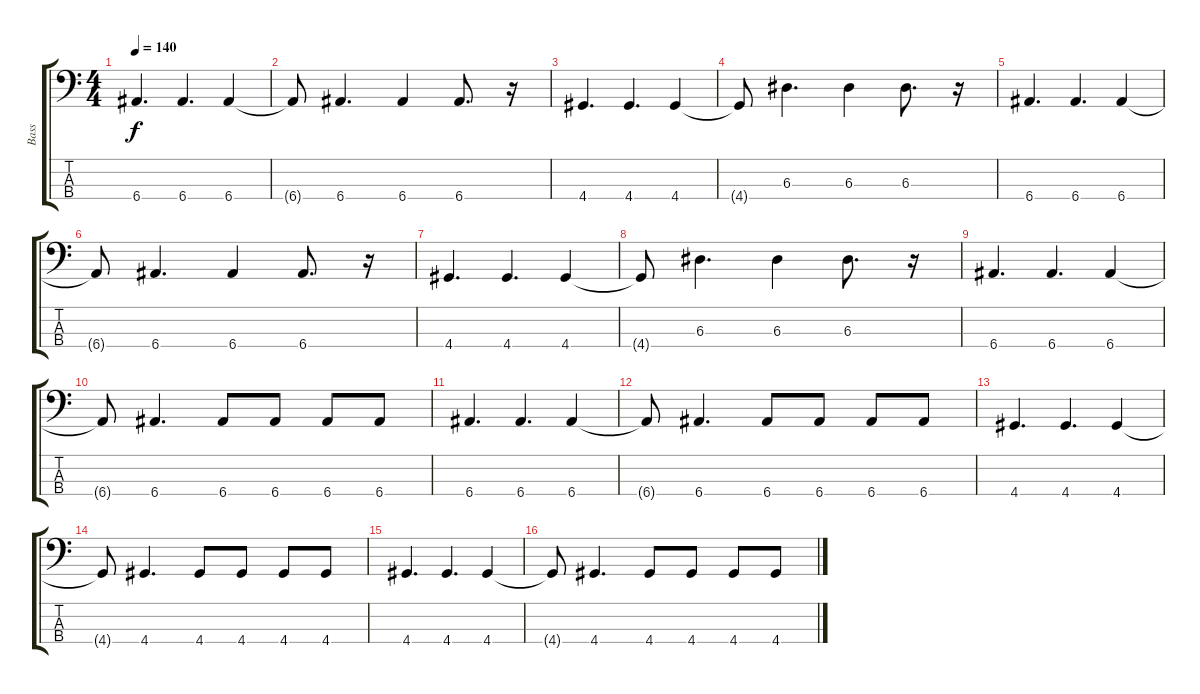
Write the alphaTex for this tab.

\track ("Bass" "Bass") {instrument electricbassfinger}
\staff {score tabs}
\tuning (G2 D2 A1 E1) {hide}
\ts (4 4)
\tempo 140
\clef f4
\ks c
6.4.4{d dy f} 6.4.4{d} 6.4.4 |
6.4{t}.8 6.4.4{d} 6.4.4 6.4.8{d} r.16 |
4.4.4{d} 4.4.4{d} 4.4.4 |
4.4{t}.8 6.3.4{d} 6.3.4 6.3.8{d} r.16 |
6.4.4{d} 6.4.4{d} 6.4.4 |
6.4{t}.8 6.4.4{d} 6.4.4 6.4.8{d} r.16 |
4.4.4{d} 4.4.4{d} 4.4.4 |
4.4{t}.8 6.3.4{d} 6.3.4 6.3.8{d} r.16 |
6.4.4{d} 6.4.4{d} 6.4.4 |
6.4{t}.8 6.4.4{d} 6.4.8 6.4.8 6.4.8 6.4.8 |
6.4.4{d} 6.4.4{d} 6.4.4 |
6.4{t}.8 6.4.4{d} 6.4.8 6.4.8 6.4.8 6.4.8 |
4.4.4{d} 4.4.4{d} 4.4.4 |
4.4{t}.8 4.4.4{d} 4.4.8 4.4.8 4.4.8 4.4.8 |
4.4.4{d} 4.4.4{d} 4.4.4 |
4.4{t}.8 4.4.4{d} 4.4.8 4.4.8 4.4.8 4.4.8
